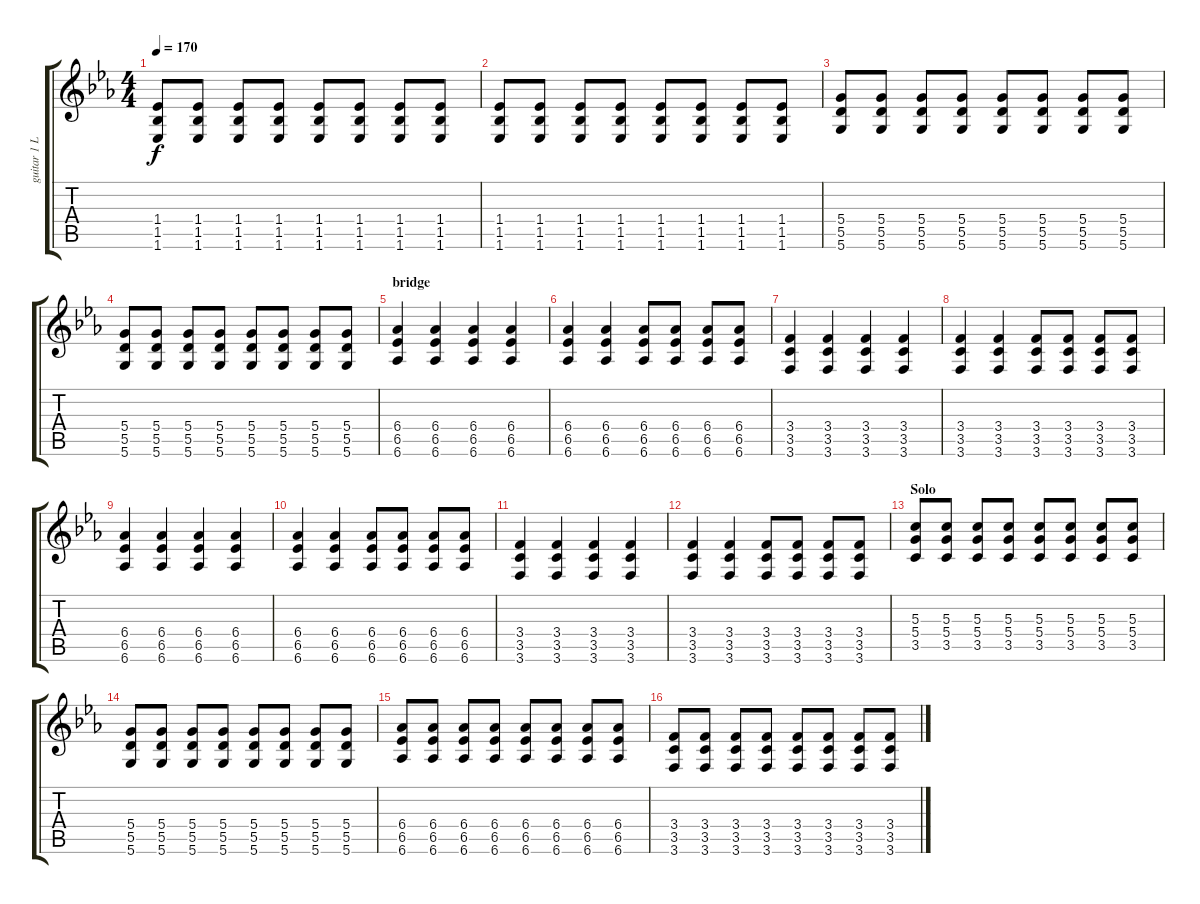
\track ("guitar 1 L" "guitar 1 L") {instrument distortionguitar}
\staff {score tabs}
\tuning (E4 B3 G3 D3 A2 D2) {hide}
\ts (4 4)
\tempo 170
\clef g2
\ks cminor
(1.4 1.5 1.6).8{dy f} (1.4 1.5 1.6).8 (1.4 1.5 1.6).8 (1.4 1.5 1.6).8 (1.4 1.5 1.6).8 (1.4 1.5 1.6).8 (1.4 1.5 1.6).8 (1.4 1.5 1.6).8 |
(1.4 1.5 1.6).8 (1.4 1.5 1.6).8 (1.4 1.5 1.6).8 (1.4 1.5 1.6).8 (1.4 1.5 1.6).8 (1.4 1.5 1.6).8 (1.4 1.5 1.6).8 (1.4 1.5 1.6).8 |
(5.4 5.5 5.6).8 (5.4 5.5 5.6).8 (5.4 5.5 5.6).8 (5.4 5.5 5.6).8 (5.4 5.5 5.6).8 (5.4 5.5 5.6).8 (5.4 5.5 5.6).8 (5.4 5.5 5.6).8 |
(5.4 5.5 5.6).8 (5.4 5.5 5.6).8 (5.4 5.5 5.6).8 (5.4 5.5 5.6).8 (5.4 5.5 5.6).8 (5.4 5.5 5.6).8 (5.4 5.5 5.6).8 (5.4 5.5 5.6).8 |
\section ("" "bridge")
(6.4 6.5 6.6).4 (6.4 6.5 6.6).4 (6.4 6.5 6.6).4 (6.4 6.5 6.6).4 |
(6.4 6.5 6.6).4 (6.4 6.5 6.6).4 (6.4 6.5 6.6).8 (6.4 6.5 6.6).8 (6.4 6.5 6.6).8 (6.4 6.5 6.6).8 |
(3.4 3.5 3.6).4 (3.4 3.5 3.6).4 (3.4 3.5 3.6).4 (3.4 3.5 3.6).4 |
(3.4 3.5 3.6).4 (3.4 3.5 3.6).4 (3.4 3.5 3.6).8 (3.4 3.5 3.6).8 (3.4 3.5 3.6).8 (3.4 3.5 3.6).8 |
(6.4 6.5 6.6).4 (6.4 6.5 6.6).4 (6.4 6.5 6.6).4 (6.4 6.5 6.6).4 |
(6.4 6.5 6.6).4 (6.4 6.5 6.6).4 (6.4 6.5 6.6).8 (6.4 6.5 6.6).8 (6.4 6.5 6.6).8 (6.4 6.5 6.6).8 |
(3.4 3.5 3.6).4 (3.4 3.5 3.6).4 (3.4 3.5 3.6).4 (3.4 3.5 3.6).4 |
(3.4 3.5 3.6).4 (3.4 3.5 3.6).4 (3.4 3.5 3.6).8 (3.4 3.5 3.6).8 (3.4 3.5 3.6).8 (3.4 3.5 3.6).8 |
\section ("" "Solo")
(5.3 5.4 3.5).8 (5.3 5.4 3.5).8 (5.3 5.4 3.5).8 (5.3 5.4 3.5).8 (5.3 5.4 3.5).8 (5.3 5.4 3.5).8 (5.3 5.4 3.5).8 (5.3 5.4 3.5).8 |
(5.4 5.5 5.6).8 (5.4 5.5 5.6).8 (5.4 5.5 5.6).8 (5.4 5.5 5.6).8 (5.4 5.5 5.6).8 (5.4 5.5 5.6).8 (5.4 5.5 5.6).8 (5.4 5.5 5.6).8 |
(6.4 6.5 6.6).8 (6.4 6.5 6.6).8 (6.4 6.5 6.6).8 (6.4 6.5 6.6).8 (6.4 6.5 6.6).8 (6.4 6.5 6.6).8 (6.4 6.5 6.6).8 (6.4 6.5 6.6).8 |
(3.4 3.5 3.6).8 (3.4 3.5 3.6).8 (3.4 3.5 3.6).8 (3.4 3.5 3.6).8 (3.4 3.5 3.6).8 (3.4 3.5 3.6).8 (3.4 3.5 3.6).8 (3.4 3.5 3.6).8
